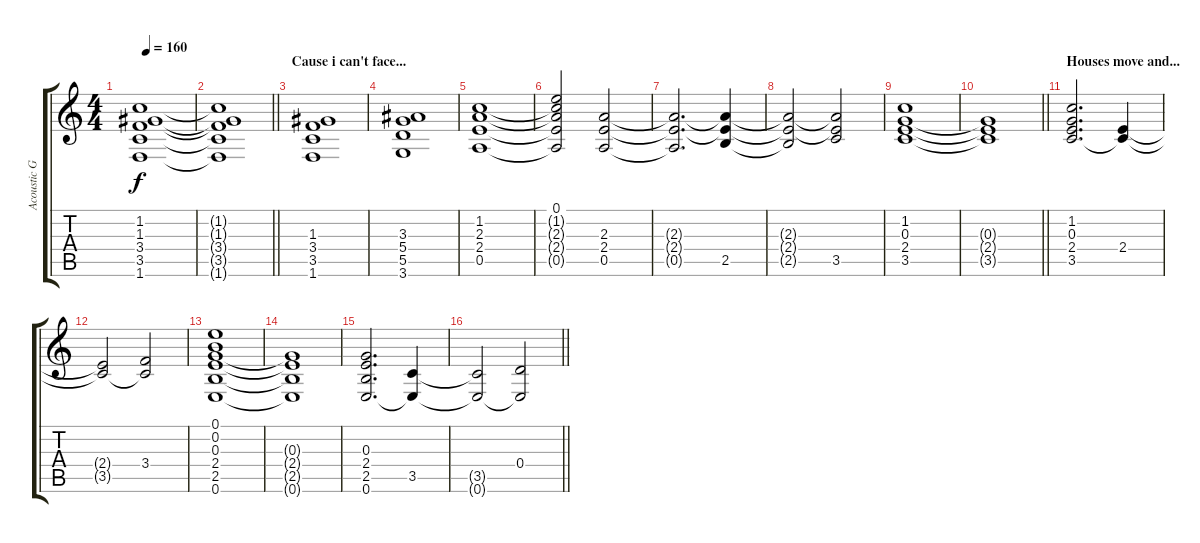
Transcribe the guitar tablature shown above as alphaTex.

\track ("Acoustic Guitar" "Acoustic G") {instrument acousticguitarnylon}
\staff {score tabs}
\tuning (E4 B3 G3 D3 A2 E2) {hide}
\ts (4 4)
\tempo 160
\clef g2
\ks c
(1.2 1.3 3.4 3.5 1.6).1{dy f} |
\barLineRight lightlight
(1.2{t} 1.3{t} 3.4{t} 3.5{t} 1.6{t}).1 |
\section ("" "Cause i can't face...")
(1.3 3.4 3.5 1.6).1 |
(3.3 5.4 5.5 3.6).1 |
(1.2 2.3 2.4 0.5).1 |
(0.1 1.2{t} 2.3{t} 2.4{t} 0.5{t}).2 (2.3 2.4 0.5).2 |
(2.3{t} 2.4{t} 0.5{t}).2{d} (2.3{t} 2.4{t} 2.5).4 |
(2.3{t} 2.4{t} 2.5{t}).2 (2.3{t} 2.4{t} 3.5).2 |
(1.2 0.3 2.4 3.5).1 |
\barLineRight lightlight
(0.3{t} 2.4{t} 3.5{t}).1 |
\section ("" "Houses move and...")
(1.2 0.3 2.4 3.5).2{d} (2.4 3.5{t}).4 |
(2.4{t} 3.5{t}).2 (3.4 3.5{t}).2 |
(0.1 0.2 0.3 2.4 2.5 0.6).1 |
(0.3{t} 2.4{t} 2.5{t} 0.6{t}).1 |
(0.3 2.4 2.5 0.6).2{d} (3.5 0.6{t}).4 |
\barLineRight lightlight
(3.5{t} 0.6{t}).2 (0.4 0.6{t}).2
